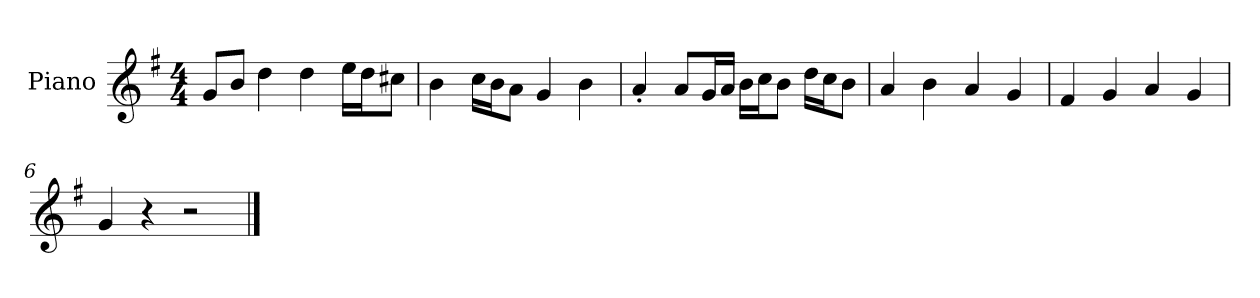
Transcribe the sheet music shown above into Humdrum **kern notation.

**kern
*part1
*staff1
*I"Piano
*I'P-no
*clefG2
*k[f#]
*M4/4
*MM90
=1
8g/L
8b/J
4dd\
4dd\
16ee\LL
16dd\J
8cc#X\J
=2
4b\
16cc\LL
16b\J
8a\J
4g/
4b\
=3
4a'/
8a/L
16g/L
16a/JJ
16b\LL
16cc\J
8b\J
16dd\LL
16cc\J
8b\J
=4
4a/
4b\
4a/
4g/
=5
4f#/
4g/
4a/
4g/
=6
4g/
4r
2r
==
*-
